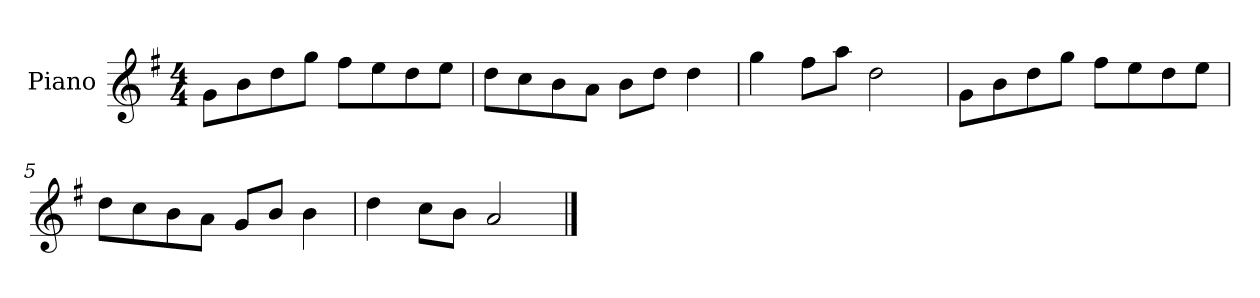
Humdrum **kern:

**kern
*part1
*staff1
*I"Piano
*I'P-no
*clefG2
*k[f#]
*M4/4
*MM90
=1
8g\L
8b\
8dd\
8gg\J
8ff#\L
8ee\
8dd\
8ee\J
=2
8dd\L
8cc\
8b\
8a\J
8b\L
8dd\J
4dd\
=3
4gg\
8ff#\L
8aa\J
2dd\
=4
8g\L
8b\
8dd\
8gg\J
8ff#\L
8ee\
8dd\
8ee\J
=5
8dd\L
8cc\
8b\
8a\J
8g/L
8b/J
4b\
=6
4dd\
8cc\L
8b\J
2a/
==
*-
